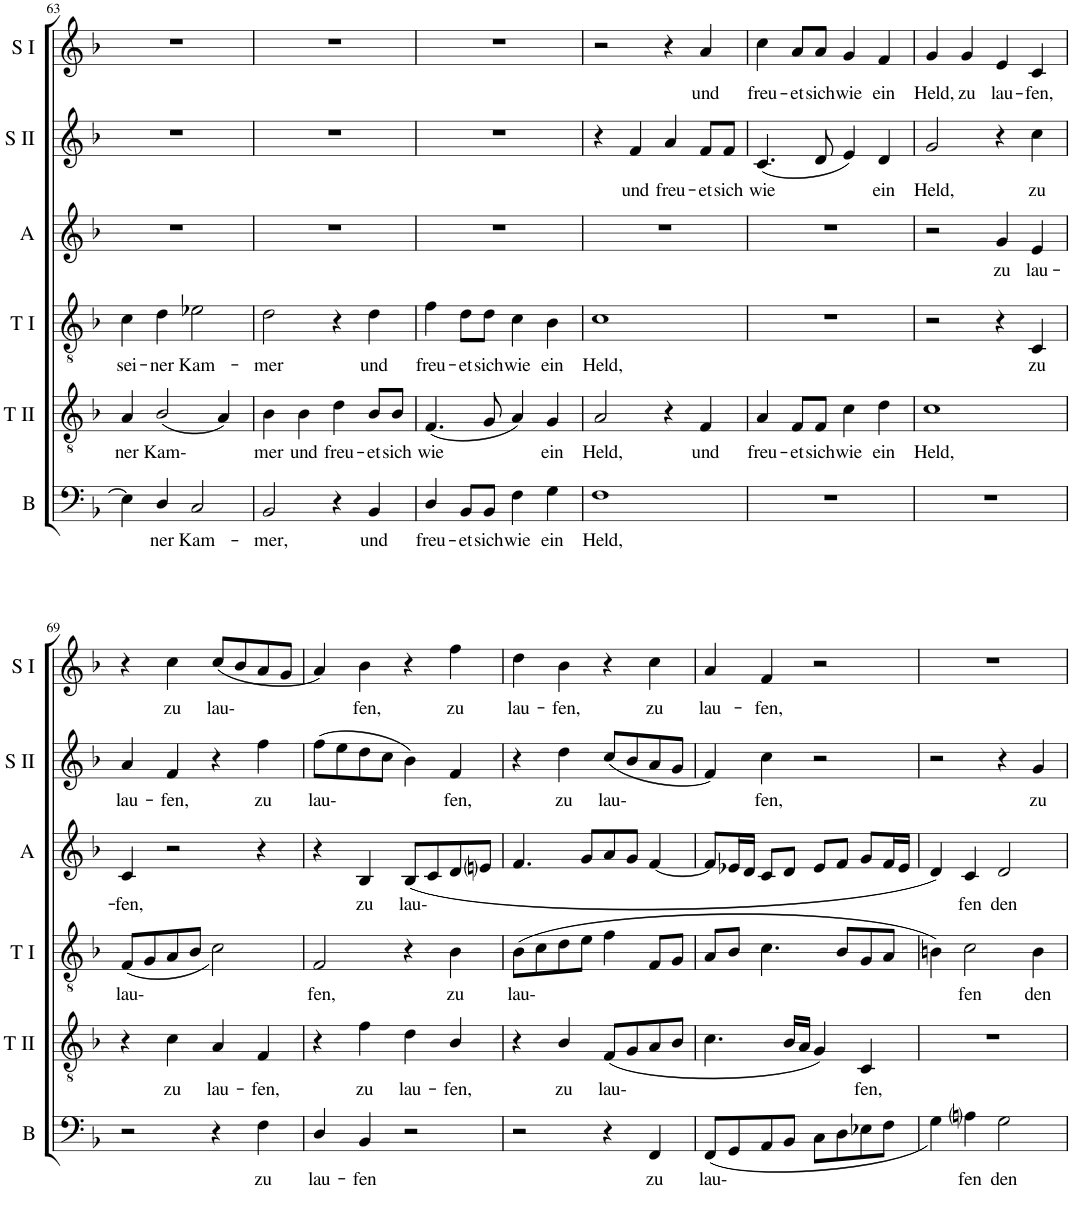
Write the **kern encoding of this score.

**kern	**text	**kern	**text	**kern	**text	**kern	**text	**kern	**text	**kern	**text
*part6	*part6	*part5	*part5	*part4	*part4	*part3	*part3	*part2	*part2	*part1	*part1
*staff6	*staff6	*staff5	*staff5	*staff4	*staff4	*staff3	*staff3	*staff2	*staff2	*staff1	*staff1
*I"Bass	*	*I"Tenor II	*	*I"Tenor I	*	*I"Alto	*	*I"Soprano II	*	*I"Soprano I	*
*I'B	*	*I'T II	*	*I'T I	*	*I'A	*	*I'S II	*	*I'S I	*
!!LO:PB:g=z
*clefF4	*	*clefGv2	*	*clefGv2	*	*clefG2	*	*clefG2	*	*clefG2	*
*k[b-]	*	*k[b-]	*	*k[b-]	*	*k[b-]	*	*k[b-]	*	*k[b-]	*
*F:	*	*F:	*	*F:	*	*F:	*	*F:	*	*F:	*
*M2/2	*	*M2/2	*	*M2/2	*	*M2/2	*	*M2/2	*	*M2/2	*
*	*	*	*	*	*	*met(c|)	*	*met(c|)	*	*met(c|)	*
=63	=63	=63	=63	=63	=63	=63	=63	=63	=63	=63	=63
!	!	!	!LO:LY:b	!	!LO:LY:b	!	!	!	!	!	!
4E-\]	.	4A/	ner	4c\	sei-	1r	.	1r	.	1r	.
!	!LO:LY:b	!	!LO:LY:b	!	!LO:LY:b	!	!	!	!	!	!
4D/	ner	(<2B-/	Kam-	4d\	-ner	.	.	.	.	.	.
!	!LO:LY:b	!	!	!	!LO:LY:b	!	!	!	!	!	!
2C/	Kam-	.	.	2e-X\	Kam-	.	.	.	.	.	.
.	.	4A/)	.	.	.	.	.	.	.	.	.
=64	=64	=64	=64	=64	=64	=64	=64	=64	=64	=64	=64
!	!LO:LY:b	!	!LO:LY:b	!	!LO:LY:b	!	!	!	!	!	!
2BB-/	-mer,	4B-\	mer	2d\	-mer	1r	.	1r	.	1r	.
!	!	!	!LO:LY:b	!	!	!	!	!	!	!	!
.	.	4B-\	und	.	.	.	.	.	.	.	.
!	!	!	!LO:LY:b	!	!	!	!	!	!	!	!
4r	.	4d\	freu-	4r	.	.	.	.	.	.	.
!	!LO:LY:b	!	!LO:LY:b	!	!LO:LY:b	!	!	!	!	!	!
4BB-/	und	8B-/L	-et	4d\	und	.	.	.	.	.	.
!	!	!	!LO:LY:b	!	!	!	!	!	!	!	!
.	.	8B-/J	sich	.	.	.	.	.	.	.	.
=65	=65	=65	=65	=65	=65	=65	=65	=65	=65	=65	=65
!	!LO:LY:b	!	!LO:LY:b	!	!LO:LY:b	!	!	!	!	!	!
4D/	freu-	(<4.F/	wie	4f\	freu-	1r	.	1r	.	1r	.
!	!LO:LY:b	!	!	!	!LO:LY:b	!	!	!	!	!	!
8BB-/L	-et	.	.	8d\L	-et	.	.	.	.	.	.
!	!LO:LY:b	!	!	!	!LO:LY:b	!	!	!	!	!	!
8BB-/J	sich	8G/	.	8d\J	sich	.	.	.	.	.	.
!	!LO:LY:b	!	!	!	!LO:LY:b	!	!	!	!	!	!
4F\	wie	4A/)	.	4c\	wie	.	.	.	.	.	.
!	!LO:LY:b	!	!LO:LY:b	!	!LO:LY:b	!	!	!	!	!	!
4G\	ein	4G/	ein	4B-\	ein	.	.	.	.	.	.
=66	=66	=66	=66	=66	=66	=66	=66	=66	=66	=66	=66
!	!LO:LY:b	!	!LO:LY:b	!	!LO:LY:b	!	!	!	!	!	!
1F	Held,	2A/	Held,	1c	Held,	1r	.	4r	.	2r	.
!	!	!	!	!	!	!	!	!	!LO:LY:b	!	!
.	.	.	.	.	.	.	.	4f/	und	.	.
!	!	!	!	!	!	!	!	!	!LO:LY:b	!	!
.	.	4r	.	.	.	.	.	4a/	freu-	4r	.
!	!	!	!LO:LY:b	!	!	!	!	!	!LO:LY:b	!	!LO:LY:b
.	.	4F/	und	.	.	.	.	8f/L	-et	4a/	und
!	!	!	!	!	!	!	!	!	!LO:LY:b	!	!
.	.	.	.	.	.	.	.	8f/J	sich	.	.
=67	=67	=67	=67	=67	=67	=67	=67	=67	=67	=67	=67
!	!	!	!LO:LY:b	!	!	!	!	!	!LO:LY:b	!	!LO:LY:b
1r	.	4A/	freu-	1r	.	1r	.	(<4.c/	wie	4cc\	freu-
!	!	!	!LO:LY:b	!	!	!	!	!	!	!	!LO:LY:b
.	.	8F/L	-et	.	.	.	.	.	.	8a/L	-et
!	!	!	!LO:LY:b	!	!	!	!	!	!	!	!LO:LY:b
.	.	8F/J	sich	.	.	.	.	8d/	.	8a/J	sich
!	!	!	!LO:LY:b	!	!	!	!	!	!	!	!LO:LY:b
.	.	4c\	wie	.	.	.	.	4e/)	.	4g/	wie
!	!	!	!LO:LY:b	!	!	!	!	!	!LO:LY:b	!	!LO:LY:b
.	.	4d\	ein	.	.	.	.	4d/	ein	4f/	ein
=68	=68	=68	=68	=68	=68	=68	=68	=68	=68	=68	=68
!	!	!	!LO:LY:b	!	!	!	!	!	!LO:LY:b	!	!LO:LY:b
1r	.	1c	Held,	2r	.	2r	.	2g/	Held,	4g/	Held,
!	!	!	!	!	!	!	!	!	!	!	!LO:LY:b
.	.	.	.	.	.	.	.	.	.	4g/	zu
!	!	!	!	!	!	!	!LO:LY:b	!	!	!	!LO:LY:b
.	.	.	.	4r	.	4g/	zu	4r	.	4e/	lau-
!	!	!	!	!	!LO:LY:b	!	!LO:LY:b	!	!LO:LY:b	!	!LO:LY:b
.	.	.	.	4C/	zu	4e/	lau-	4cc\	zu	4c/	-fen,
!!LO:LB:g=z
=69	=69	=69	=69	=69	=69	=69	=69	=69	=69	=69	=69
!	!	!	!	!	!LO:LY:b	!	!LO:LY:b	!	!LO:LY:b	!	!
2r	.	4r	.	(<8F/L	lau-	4c/	-fen,	4a/	lau-	4r	.
.	.	.	.	8G/	.	.	.	.	.	.	.
!	!	!	!LO:LY:b	!	!	!	!	!	!LO:LY:b	!	!LO:LY:b
.	.	4c\	zu	8A/	.	2r	.	4f/	-fen,	4cc\	zu
.	.	.	.	8B-/J	.	.	.	.	.	.	.
!	!	!	!LO:LY:b	!	!	!	!	!	!	!	!LO:LY:b
4r	.	4A/	lau-	2c\)	.	.	.	4r	.	(<8cc/L	lau-
.	.	.	.	.	.	.	.	.	.	8b-/	.
!	!LO:LY:b	!	!LO:LY:b	!	!	!	!	!	!LO:LY:b	!	!
4F\	zu	4F/	-fen,	.	.	4r	.	4ff\	zu	8a/	.
.	.	.	.	.	.	.	.	.	.	8g/J	.
=70	=70	=70	=70	=70	=70	=70	=70	=70	=70	=70	=70
!	!LO:LY:b	!	!	!	!LO:LY:b	!	!	!	!LO:LY:b	!	!
4D/	lau-	4r	.	2F/	fen,	4r	.	(>8ff\L	lau-	4a/)	.
.	.	.	.	.	.	.	.	8ee\	.	.	.
!	!LO:LY:b	!	!LO:LY:b	!	!	!	!LO:LY:b	!	!	!	!LO:LY:b
4BB-/	-fen	4f\	zu	.	.	4B-/	zu	8dd\	.	4b-\	fen,
.	.	.	.	.	.	.	.	8cc\J	.	.	.
!	!	!	!LO:LY:b	!	!	!	!LO:LY:b	!	!	!	!
2r	.	4d\	lau-	4r	.	(<8B-/L	lau-	4b-\)	.	4r	.
.	.	.	.	.	.	8c/	.	.	.	.	.
!	!	!	!LO:LY:b	!	!LO:LY:b	!	!	!	!LO:LY:b	!	!LO:LY:b
.	.	4B-/	-fen,	4B-\	zu	8d/	.	4f/	fen,	4ff\	zu
.	.	.	.	.	.	8eni/J	.	.	.	.	.
=71	=71	=71	=71	=71	=71	=71	=71	=71	=71	=71	=71
!	!	!	!	!	!LO:LY:b	!	!	!	!	!	!LO:LY:b
2r	.	4r	.	(>8B-\L	lau-	4.f/	.	4r	.	4dd\	lau-
.	.	.	.	8c\	.	.	.	.	.	.	.
!	!	!	!LO:LY:b	!	!	!	!	!	!LO:LY:b	!	!LO:LY:b
.	.	4B-/	zu	8d\	.	.	.	4dd\	zu	4b-\	-fen,
.	.	.	.	8e\J	.	8g/L	.	.	.	.	.
!	!	!	!LO:LY:b	!	!	!	!	!	!LO:LY:b	!	!
4r	.	(<8F/L	lau-	4f\	.	8a/	.	(<8cc/L	lau-	4r	.
.	.	8G/	.	.	.	8g/J	.	8b-/	.	.	.
!	!LO:LY:b	!	!	!	!	!	!	!	!	!	!LO:LY:b
4FF/	zu	8A/	.	8F/L	.	[4f/	.	8a/	.	4cc\	zu
.	.	8B-/J	.	8G/J	.	.	.	8g/J	.	.	.
=72	=72	=72	=72	=72	=72	=72	=72	=72	=72	=72	=72
!	!LO:LY:b	!	!	!	!	!	!	!	!	!	!LO:LY:b
(<8FF/L	lau-	4.c\	.	8A/L	.	8f/L]	.	4f/)	.	4a/	lau-
8GG/	.	.	.	8B-/J	.	16e-X/L	.	.	.	.	.
.	.	.	.	.	.	16d/JJ	.	.	.	.	.
!	!	!	!	!	!	!	!	!	!LO:LY:b	!	!LO:LY:b
8AA/	.	.	.	4.c\	.	8c/L	.	4cc\	fen,	4f/	-fen,
8BB-/J	.	16B-/LL	.	.	.	8d/J	.	.	.	.	.
.	.	16A/JJ	.	.	.	.	.	.	.	.	.
8C\L	.	4G/)	.	.	.	8e-/L	.	2r	.	2r	.
8D\	.	.	.	8B-/L	.	8f/J	.	.	.	.	.
!	!	!	!LO:LY:b	!	!	!	!	!	!	!	!
8E-X\	.	4C/	fen,	8G/	.	8g/L	.	.	.	.	.
8F\J	.	.	.	8A/J	.	16f/L	.	.	.	.	.
.	.	.	.	.	.	16e-/JJ	.	.	.	.	.
=73	=73	=73	=73	=73	=73	=73	=73	=73	=73	=73	=73
4G\)	.	1r	.	4Bn\)	.	4d/)	.	2r	.	1r	.
!	!LO:LY:b	!	!	!	!LO:LY:b	!	!LO:LY:b	!	!	!	!
4Ani\	fen	.	.	2c\	fen	4c/	fen	.	.	.	.
!	!LO:LY:b	!	!	!	!	!	!LO:LY:b	!	!	!	!
2G\	den	.	.	.	.	2d/	den	4r	.	.	.
!	!	!	!	!	!LO:LY:b	!	!	!	!LO:LY:b	!	!
.	.	.	.	4B\	den	.	.	4g/	zu	.	.
=	=	=	=	=	=	=	=	=	=	=	=
*-	*-	*-	*-	*-	*-	*-	*-	*-	*-	*-	*-
